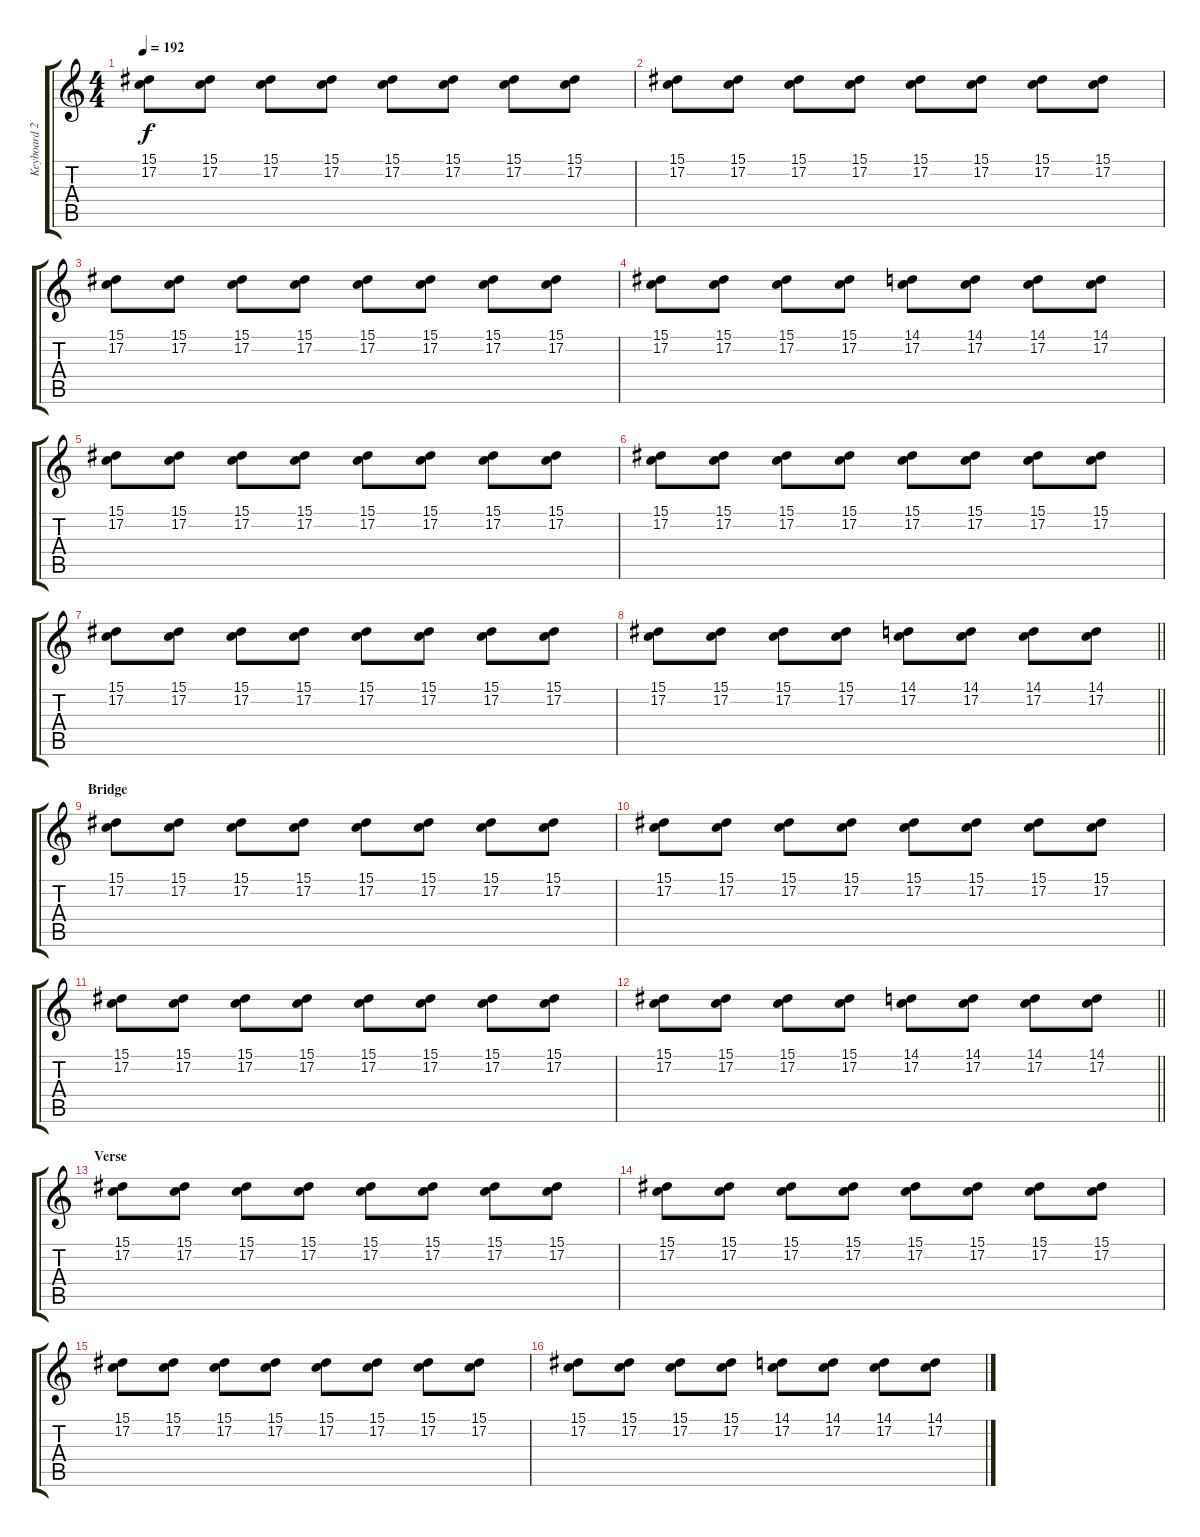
\track ("Keyboard 2" "Keyboard 2") {instrument harpsichord}
\staff {score tabs}
\tuning (C4 G3 Eb3 Bb2 F2 C2) {hide}
\ts (4 4)
\tempo 192
\clef g2
\ks c
(15.1 17.2).8{dy f} (15.1 17.2).8 (15.1 17.2).8 (15.1 17.2).8 (15.1 17.2).8 (15.1 17.2).8 (15.1 17.2).8 (15.1 17.2).8 |
(15.1 17.2).8 (15.1 17.2).8 (15.1 17.2).8 (15.1 17.2).8 (15.1 17.2).8 (15.1 17.2).8 (15.1 17.2).8 (15.1 17.2).8 |
(15.1 17.2).8 (15.1 17.2).8 (15.1 17.2).8 (15.1 17.2).8 (15.1 17.2).8 (15.1 17.2).8 (15.1 17.2).8 (15.1 17.2).8 |
(15.1 17.2).8 (15.1 17.2).8 (15.1 17.2).8 (15.1 17.2).8 (14.1 17.2).8 (14.1 17.2).8 (14.1 17.2).8 (14.1 17.2).8 |
(15.1 17.2).8{volume 8} (15.1 17.2).8 (15.1 17.2).8 (15.1 17.2).8 (15.1 17.2).8 (15.1 17.2).8 (15.1 17.2).8 (15.1 17.2).8 |
(15.1 17.2).8 (15.1 17.2).8 (15.1 17.2).8 (15.1 17.2).8 (15.1 17.2).8 (15.1 17.2).8 (15.1 17.2).8 (15.1 17.2).8 |
(15.1 17.2).8 (15.1 17.2).8 (15.1 17.2).8 (15.1 17.2).8 (15.1 17.2).8 (15.1 17.2).8 (15.1 17.2).8 (15.1 17.2).8 |
\barLineRight lightlight
(15.1 17.2).8 (15.1 17.2).8 (15.1 17.2).8 (15.1 17.2).8 (14.1 17.2).8 (14.1 17.2).8 (14.1 17.2).8 (14.1 17.2).8 |
\section ("" "Bridge")
(15.1 17.2).8 (15.1 17.2).8 (15.1 17.2).8 (15.1 17.2).8 (15.1 17.2).8 (15.1 17.2).8 (15.1 17.2).8 (15.1 17.2).8 |
(15.1 17.2).8 (15.1 17.2).8 (15.1 17.2).8 (15.1 17.2).8 (15.1 17.2).8 (15.1 17.2).8 (15.1 17.2).8 (15.1 17.2).8 |
(15.1 17.2).8 (15.1 17.2).8 (15.1 17.2).8 (15.1 17.2).8 (15.1 17.2).8 (15.1 17.2).8 (15.1 17.2).8 (15.1 17.2).8 |
\barLineRight lightlight
(15.1 17.2).8 (15.1 17.2).8 (15.1 17.2).8 (15.1 17.2).8 (14.1 17.2).8 (14.1 17.2).8 (14.1 17.2).8 (14.1 17.2).8 |
\section ("" "Verse")
(15.1 17.2).8{volume 11} (15.1 17.2).8 (15.1 17.2).8 (15.1 17.2).8 (15.1 17.2).8 (15.1 17.2).8 (15.1 17.2).8 (15.1 17.2).8 |
(15.1 17.2).8 (15.1 17.2).8 (15.1 17.2).8 (15.1 17.2).8 (15.1 17.2).8 (15.1 17.2).8 (15.1 17.2).8 (15.1 17.2).8 |
(15.1 17.2).8 (15.1 17.2).8 (15.1 17.2).8 (15.1 17.2).8 (15.1 17.2).8 (15.1 17.2).8 (15.1 17.2).8 (15.1 17.2).8 |
(15.1 17.2).8 (15.1 17.2).8 (15.1 17.2).8 (15.1 17.2).8 (14.1 17.2).8 (14.1 17.2).8 (14.1 17.2).8 (14.1 17.2).8
